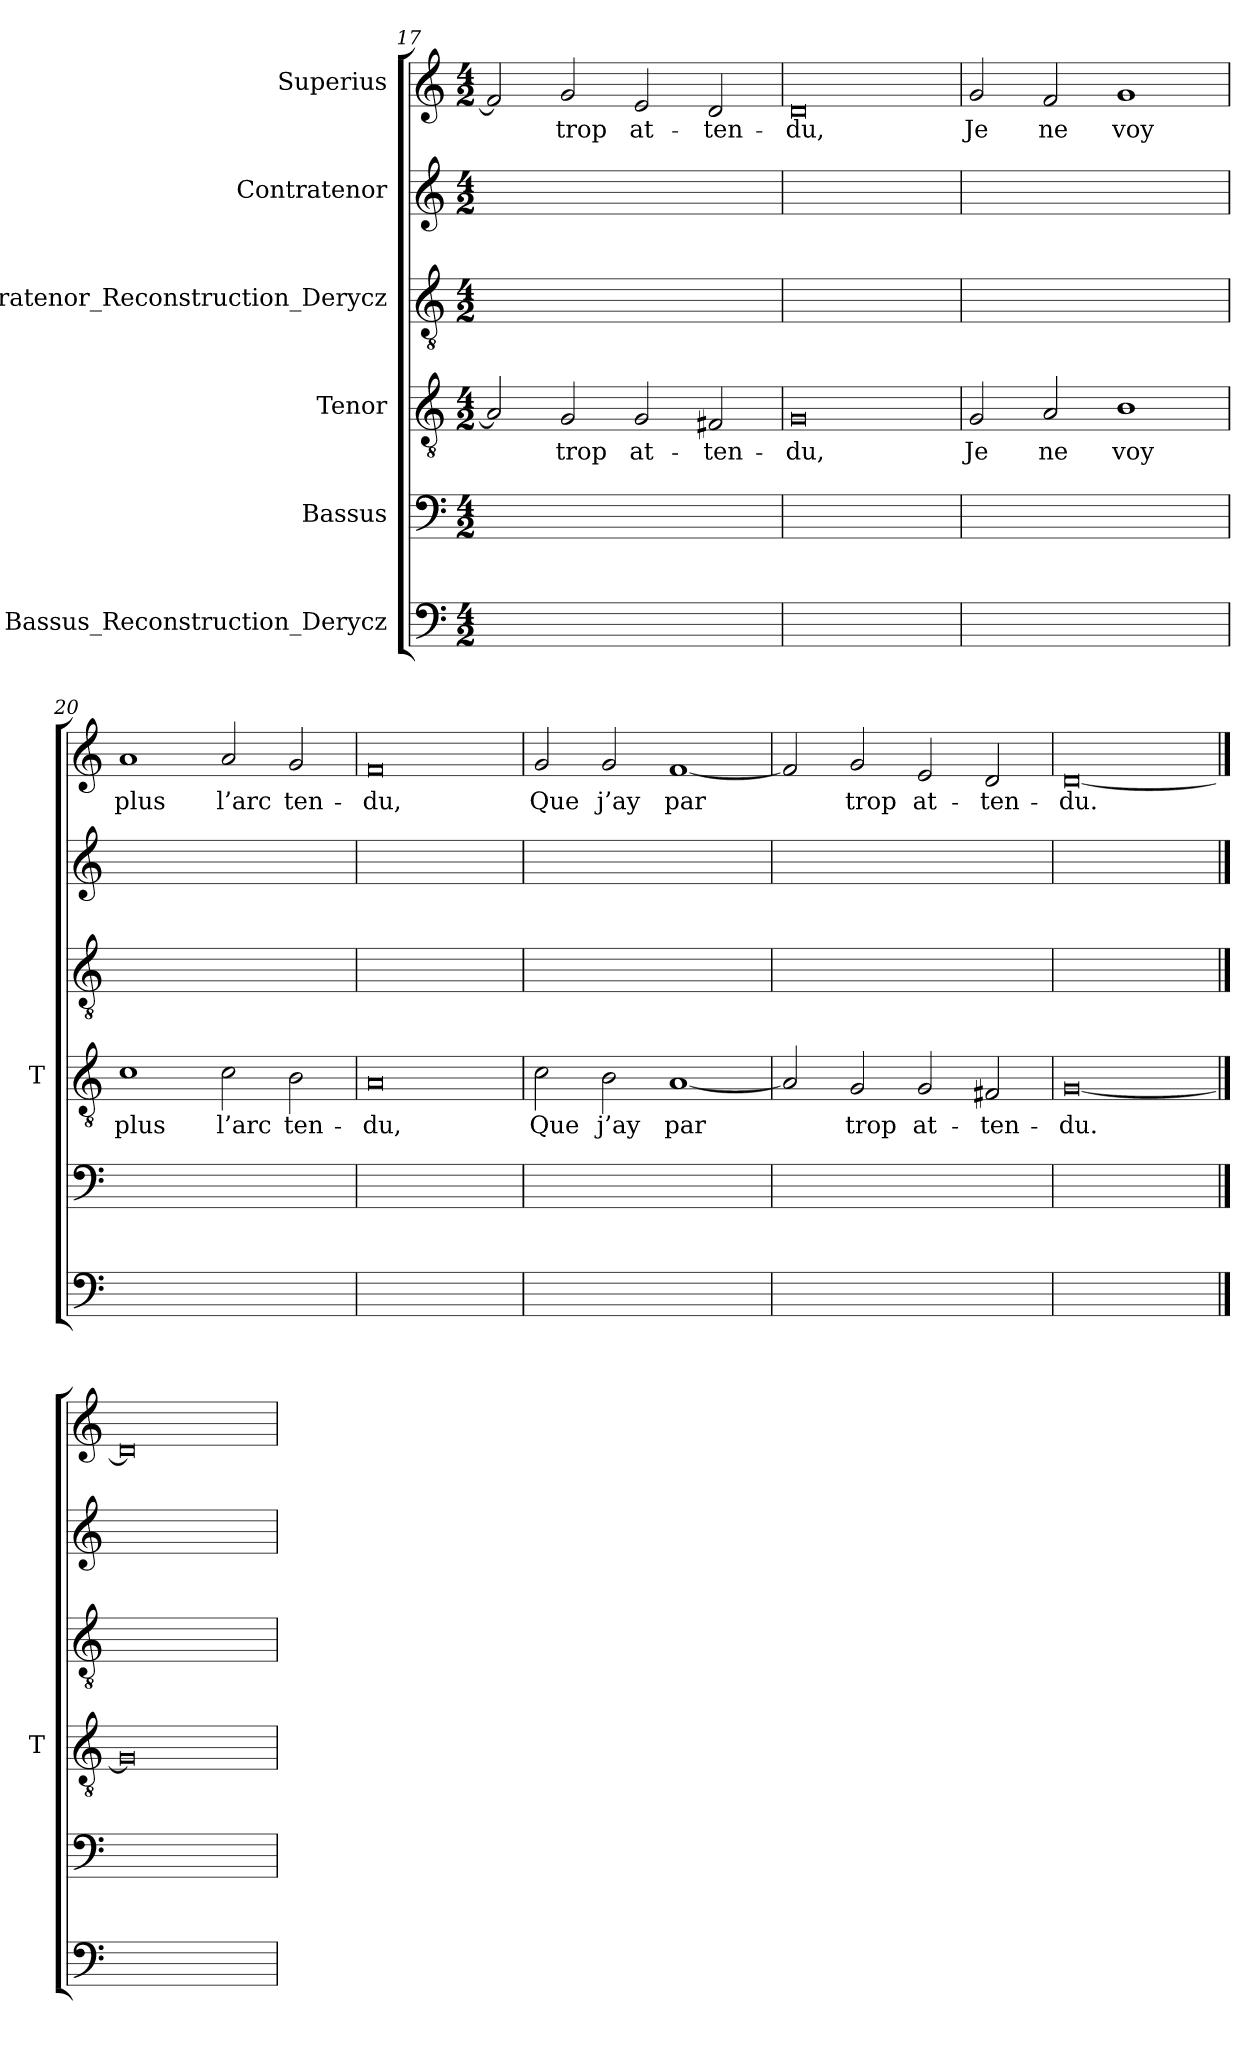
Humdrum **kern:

**kern	**kern	**kern	**text	**kern	**kern	**kern	**text
*part6	*part5	*part4	*part4	*part3	*part2	*part1	*part1
*staff6	*staff5	*staff4	*staff4	*staff3	*staff2	*staff1	*staff1
*I"Bassus_Reconstruction_Derycz	*I"Bassus	*I"Tenor	*	*I"Contratenor_Reconstruction_Derycz	*I"Contratenor	*I"Superius	*
*	*	*I'T	*	*	*	*	*
*clefF4	*clefF4	*clefGv2	*	*clefGv2	*clefG2	*clefG2	*
*k[]	*k[]	*k[]	*	*k[]	*k[]	*k[]	*
*M4/2	*M4/2	*M4/2	*	*M4/2	*M4/2	*M4/2	*
=17	=17	=17	=17	=17	=17	=17	=17
0ryy	0ryy	2A]	.	0ryy	0ryy	2f]	.
.	.	2G	-trop	.	.	2g	-trop
.	.	2G	at-	.	.	2e	at-
.	.	2F#X	ten-	.	.	2d	ten-
=18	=18	=18	=18	=18	=18	=18	=18
0ryy	0ryy	0G	-du,	0ryy	0ryy	0d	-du,
=19	=19	=19	=19	=19	=19	=19	=19
0ryy	0ryy	2G	-Je	0ryy	0ryy	2g	-Je
.	.	2A	-ne	.	.	2f	-ne
.	.	1B	-voy	.	.	1g	-voy
=20	=20	=20	=20	=20	=20	=20	=20
0ryy	0ryy	1c	-plus	0ryy	0ryy	1a	-plus
.	.	2c	-l’arc	.	.	2a	-l’arc
.	.	2B	ten-	.	.	2g	ten-
=21	=21	=21	=21	=21	=21	=21	=21
0ryy	0ryy	0A	-du,	0ryy	0ryy	0f	-du,
=22	=22	=22	=22	=22	=22	=22	=22
0ryy	0ryy	2c	-Que	0ryy	0ryy	2g	-Que
.	.	2B	-j’ay	.	.	2g	-j’ay
.	.	[1A	-par	.	.	[1f	-par
=23	=23	=23	=23	=23	=23	=23	=23
0ryy	0ryy	2A]	.	0ryy	0ryy	2f]	.
.	.	2G	-trop	.	.	2g	-trop
.	.	2G	at-	.	.	2e	at-
.	.	2F#X	ten-	.	.	2d	ten-
=24	=24	=24	=24	=24	=24	=24	=24
0ryy	0ryy	[0G	-du.	0ryy	0ryy	[0d	-du.
==25	==25	==25	==25	==25	==25	==25	==25
0ryy	0ryy	0G]	.	0ryy	0ryy	0d]	.
=	=	=	=	=	=	=	=
*-	*-	*-	*-	*-	*-	*-	*-
